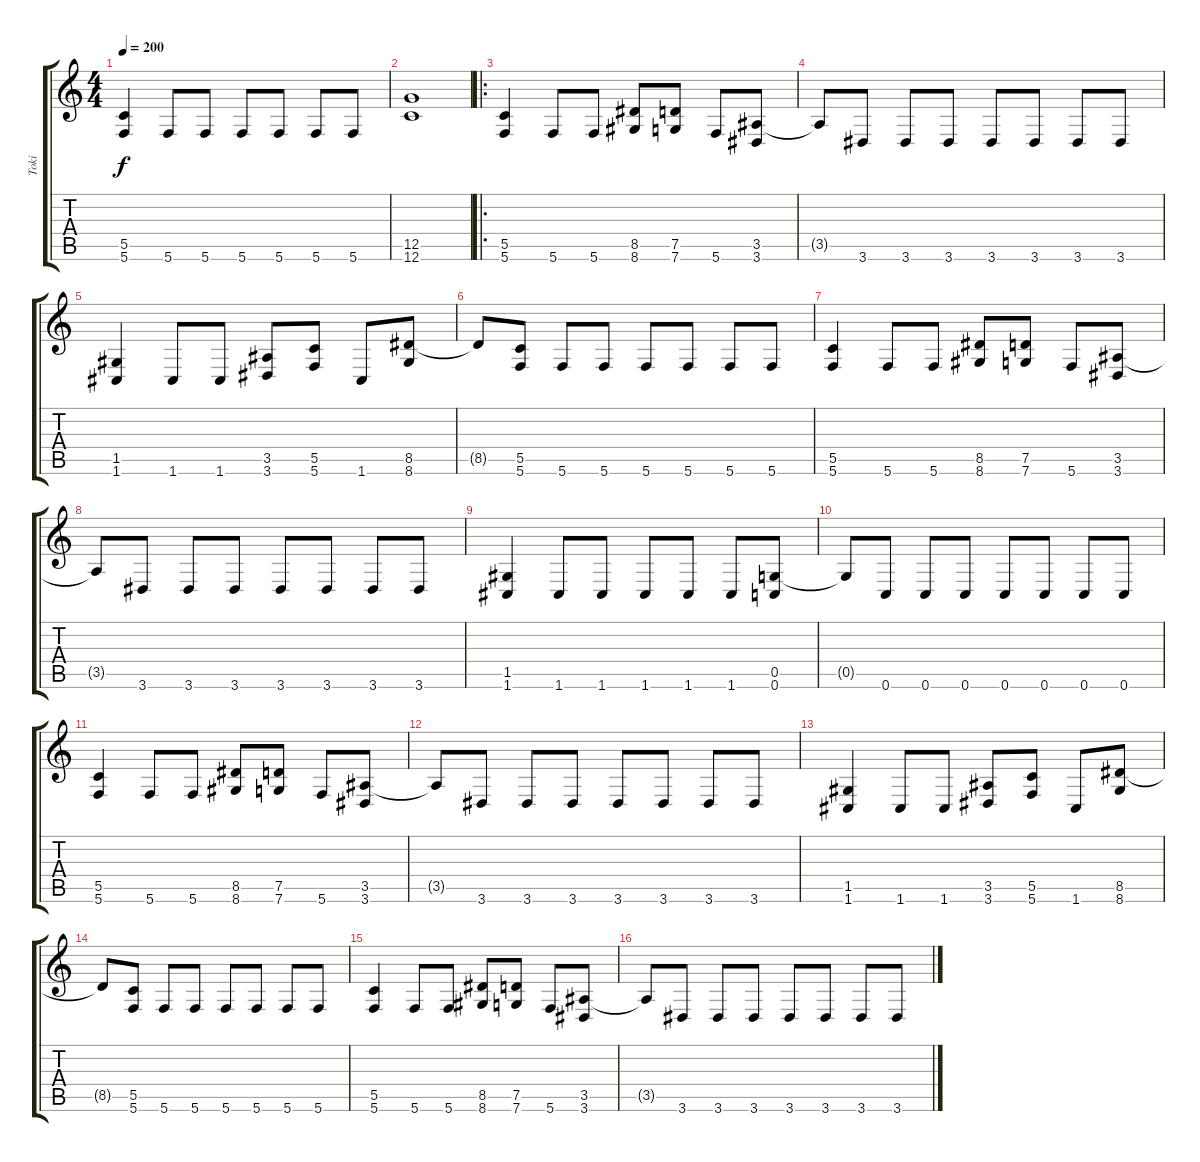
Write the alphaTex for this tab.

\track ("Toki" "Toki") {instrument distortionguitar}
\staff {score tabs}
\tuning (D4 A3 F3 C3 G2 C2) {hide}
\ts (4 4)
\tempo 200
\clef g2
\ks c
(5.5 5.6).4{dy f} 5.6.8 5.6.8 5.6.8 5.6.8 5.6.8 5.6.8 |
(12.5 12.6).1 |
\ro
(5.5 5.6).4 5.6.8 5.6.8 (8.5 8.6).8 (7.5 7.6).8 5.6.8 (3.5 3.6).8 |
3.5{t}.8 3.6.8 3.6.8 3.6.8 3.6.8 3.6.8 3.6.8 3.6.8 |
(1.5 1.6).4 1.6.8 1.6.8 (3.5 3.6).8 (5.5 5.6).8 1.6.8 (8.5 8.6).8 |
8.5{t}.8 (5.5 5.6).8 5.6.8 5.6.8 5.6.8 5.6.8 5.6.8 5.6.8 |
(5.5 5.6).4 5.6.8 5.6.8 (8.5 8.6).8 (7.5 7.6).8 5.6.8 (3.5 3.6).8 |
3.5{t}.8 3.6.8 3.6.8 3.6.8 3.6.8 3.6.8 3.6.8 3.6.8 |
(1.5 1.6).4 1.6.8 1.6.8 1.6.8 1.6.8 1.6.8 (0.5 0.6).8 |
0.5{t}.8 0.6.8 0.6.8 0.6.8 0.6.8 0.6.8 0.6.8 0.6.8 |
(5.5 5.6).4 5.6.8 5.6.8 (8.5 8.6).8 (7.5 7.6).8 5.6.8 (3.5 3.6).8 |
3.5{t}.8 3.6.8 3.6.8 3.6.8 3.6.8 3.6.8 3.6.8 3.6.8 |
(1.5 1.6).4 1.6.8 1.6.8 (3.5 3.6).8 (5.5 5.6).8 1.6.8 (8.5 8.6).8 |
8.5{t}.8 (5.5 5.6).8 5.6.8 5.6.8 5.6.8 5.6.8 5.6.8 5.6.8 |
(5.5 5.6).4 5.6.8 5.6.8 (8.5 8.6).8 (7.5 7.6).8 5.6.8 (3.5 3.6).8 |
3.5{t}.8 3.6.8 3.6.8 3.6.8 3.6.8 3.6.8 3.6.8 3.6.8
